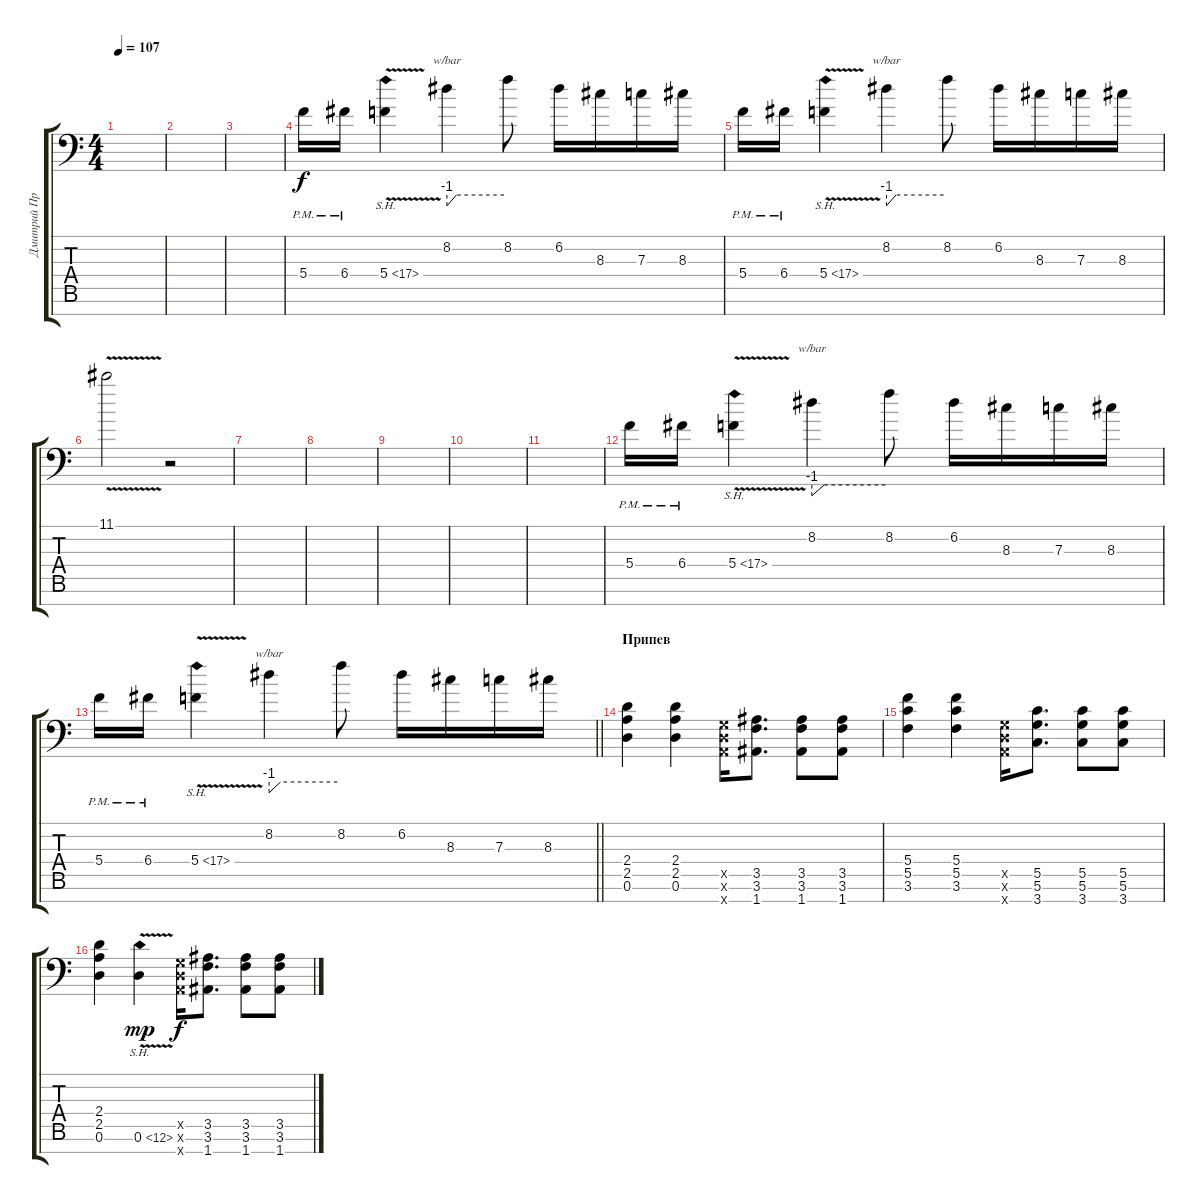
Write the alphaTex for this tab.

\track ("Дмитрий Процко" "Дмитрий Пр") {instrument overdrivenguitar}
\staff {score tabs}
\tuning (D4 A3 F3 C3 G2 D2 A1) {hide}
\ts (4 4)
\tempo 107
\clef f4
\ks c
|
|
|
5.4{pm}.16{volume 13} 6.4{pm}.16 5.4{sh 12 v}.4 8.2.4{tbe (custom default 0 -4 10 0 60 0)} 8.2.8 6.2.16 8.3.16 7.3.16 8.3.16 |
5.4{pm}.16 6.4{pm}.16 5.4{sh 12 v}.4 8.2.4{tbe (custom default 0 -4 10 0 60 0)} 8.2.8 6.2.16 8.3.16 7.3.16 8.3.16 |
11.1{v}.2{volume 9} r.2 |
|
|
|
|
|
5.4{pm}.16{volume 13} 6.4{pm}.16 5.4{sh 12 v}.4 8.2.4{tbe (custom default 0 -4 10 0 60 0)} 8.2.8 6.2.16 8.3.16 7.3.16 8.3.16 |
\barLineRight lightlight
5.4{pm}.16 6.4{pm}.16 5.4{sh 12 v}.4 8.2.4{tbe (custom default 0 -4 10 0 60 0)} 8.2.8 6.2.16 8.3.16 7.3.16 8.3.16 |
\section ("" "Припев")
(2.4 2.5 0.6).4 (2.4 2.5 0.6).4 (0.5{x} 0.6{x} 0.7{x}).16 (3.5 3.6 1.7).8{d} (3.5 3.6 1.7).8 (3.5 3.6 1.7).8 |
(5.4 5.5 3.6).4 (5.4 5.5 3.6).4 (0.5{x} 0.6{x} 0.7{x}).16 (5.5 5.6 3.7).8{d} (5.5 5.6 3.7).8 (5.5 5.6 3.7).8 |
(2.4 2.5 0.6).4 0.6{sh 12 v}.4{dy mp instrument guitarharmonics} (0.5{x} 0.6{x} 0.7{x}).16{dy f instrument overdrivenguitar} (3.5 3.6 1.7).8{d} (3.5 3.6 1.7).8 (3.5 3.6 1.7).8
